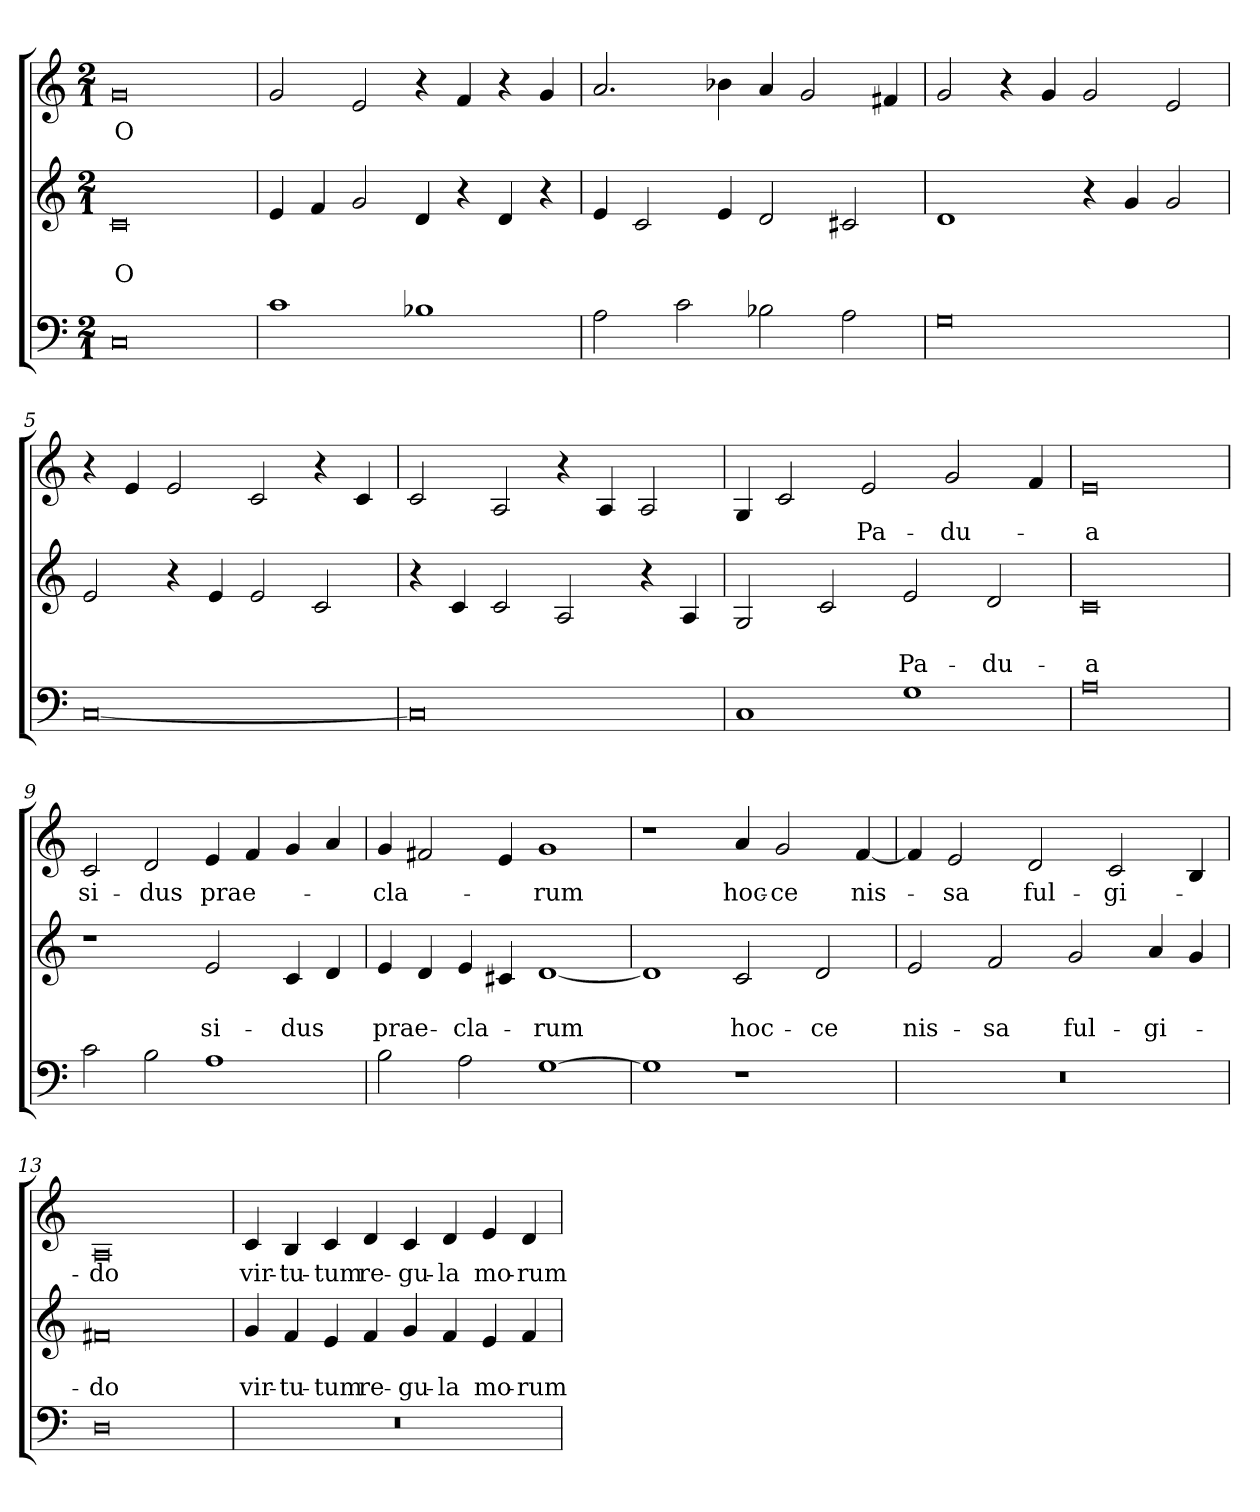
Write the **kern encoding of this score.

**kern	**kern	**text	**text	**kern	**text
*part3	*part2	*part2	*part2	*part1	*part1
*staff3	*staff2	*staff2	*staff2	*staff1	*staff1
*clefF4	*clefG2	*	*	*clefG2	*
*k[]	*k[]	*	*	*k[]	*
*C:	*C:	*	*	*C:	*
*M2/1	*M2/1	*	*	*M2/1	*
=1	=1	=1	=1	=1	=1
0C	0c	.	O	0g	O
=2	=2	=2	=2	=2	=2
1c	4e/	.	.	2g/	.
.	4f/	.	.	.	.
.	2g/	.	.	2e/	.
1B-	4d/	.	.	4r	.
.	4r	.	.	4f/	.
.	4d/	.	.	4r	.
.	4r	.	.	4g/	.
=3	=3	=3	=3	=3	=3
2A\	4e/	.	.	2.a/	.
.	2c/	.	.	.	.
2c\	.	.	.	.	.
.	4e/	.	.	4b-\	.
2B-\	2d/	.	.	4a/	.
.	.	.	.	2g/	.
2A\	2c#/	.	.	.	.
.	.	.	.	4f#/	.
=4	=4	=4	=4	=4	=4
0G	1d	.	.	2g/	.
.	.	.	.	4r	.
.	.	.	.	4g/	.
.	4r	.	.	2g/	.
.	4g/	.	.	.	.
.	2g/	.	.	2e/	.
=5	=5	=5	=5	=5	=5
[0C	2e/	.	.	4r	.
.	.	.	.	4e/	.
.	4r	.	.	2e/	.
.	4e/	.	.	.	.
.	2e/	.	.	2c/	.
.	2c/	.	.	4r	.
.	.	.	.	4c/	.
=6	=6	=6	=6	=6	=6
0C]	4r	.	.	2c/	.
.	4c/	.	.	.	.
.	2c/	.	.	2A/	.
.	2A/	.	.	4r	.
.	.	.	.	4A/	.
.	4r	.	.	2A/	.
.	4A/	.	.	.	.
!!LO:LB:g=z
=7	=7	=7	=7	=7	=7
1C	2G/	.	.	4G/	.
.	.	.	.	2c/	.
.	2c/	.	.	.	.
.	.	.	.	2e/	Pa-
1G	2e/	.	Pa-	.	.
.	.	.	.	2g/	-du-
.	2d/	.	-du-	.	.
.	.	.	.	4f/	.
=8	=8	=8	=8	=8	=8
0A	0c	.	-a	0e	-a
=9	=9	=9	=9	=9	=9
2c\	1r	.	.	2c/	si-
2B\	.	.	.	2d/	-dus
1A	2e/	.	si-	4e/	prae-
.	.	.	.	4f/	.
.	4c/	.	-dus	4g/	.
.	4d/	.	.	4a/	.
=10	=10	=10	=10	=10	=10
2B\	4e/	.	prae-	4g/	-cla-
.	4d/	.	.	2f#/	.
2A\	4e/	.	-cla-	.	.
.	4c#/	.	.	4e/	.
[1G	[1d	.	-rum	1g	-rum
=11	=11	=11	=11	=11	=11
1G]	1d]	.	.	1r	.
1r	2c/	.	hoc-	4a/	hoc-
.	.	.	.	2g/	-ce
.	2d/	.	-ce	.	.
.	.	.	.	[4f/	nis-
=12	=12	=12	=12	=12	=12
0r	2e/	.	nis-	4f/]	.
.	.	.	.	2e/	-sa
.	2f/	.	-sa	.	.
.	.	.	.	2d/	ful-
.	2g/	.	ful-	.	.
.	.	.	.	2c/	-gi-
.	4a/	.	-gi-	.	.
.	4g/	.	.	4B/	.
=13	=13	=13	=13	=13	=13
0D	0f#	.	-do	0A	-do
!!LO:LB:g=z
=14	=14	=14	=14	=14	=14
0r	4g/	.	vir-	4c/	vir-
.	4f/	.	-tu-	4B/	-tu-
.	4e/	.	-tum	4c/	-tum
.	4f/	.	re-	4d/	re-
.	4g/	.	-gu-	4c/	-gu-
.	4f/	.	-la	4d/	-la
.	4e/	.	mo-	4e/	mo-
.	4f/	.	-rum	4d/	-rum
=	=	=	=	=	=
*-	*-	*-	*-	*-	*-
